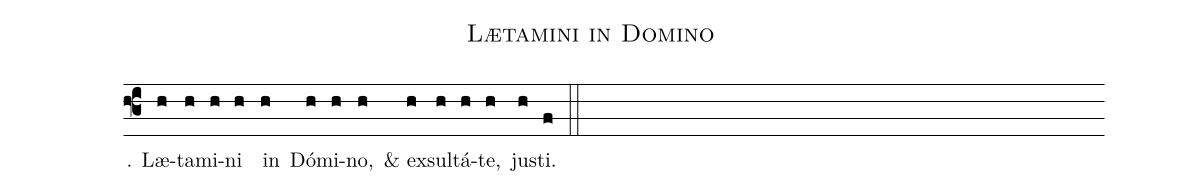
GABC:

name: Lætamini in Domino;
%%
(f3) ℣. Læ(h)ta(h)mi(h)ni(h) in(h) Dó(h)mi(h)no,(h) & ex(h)sul(h)tá(h)te,(h) ju(h)sti.(f::)
